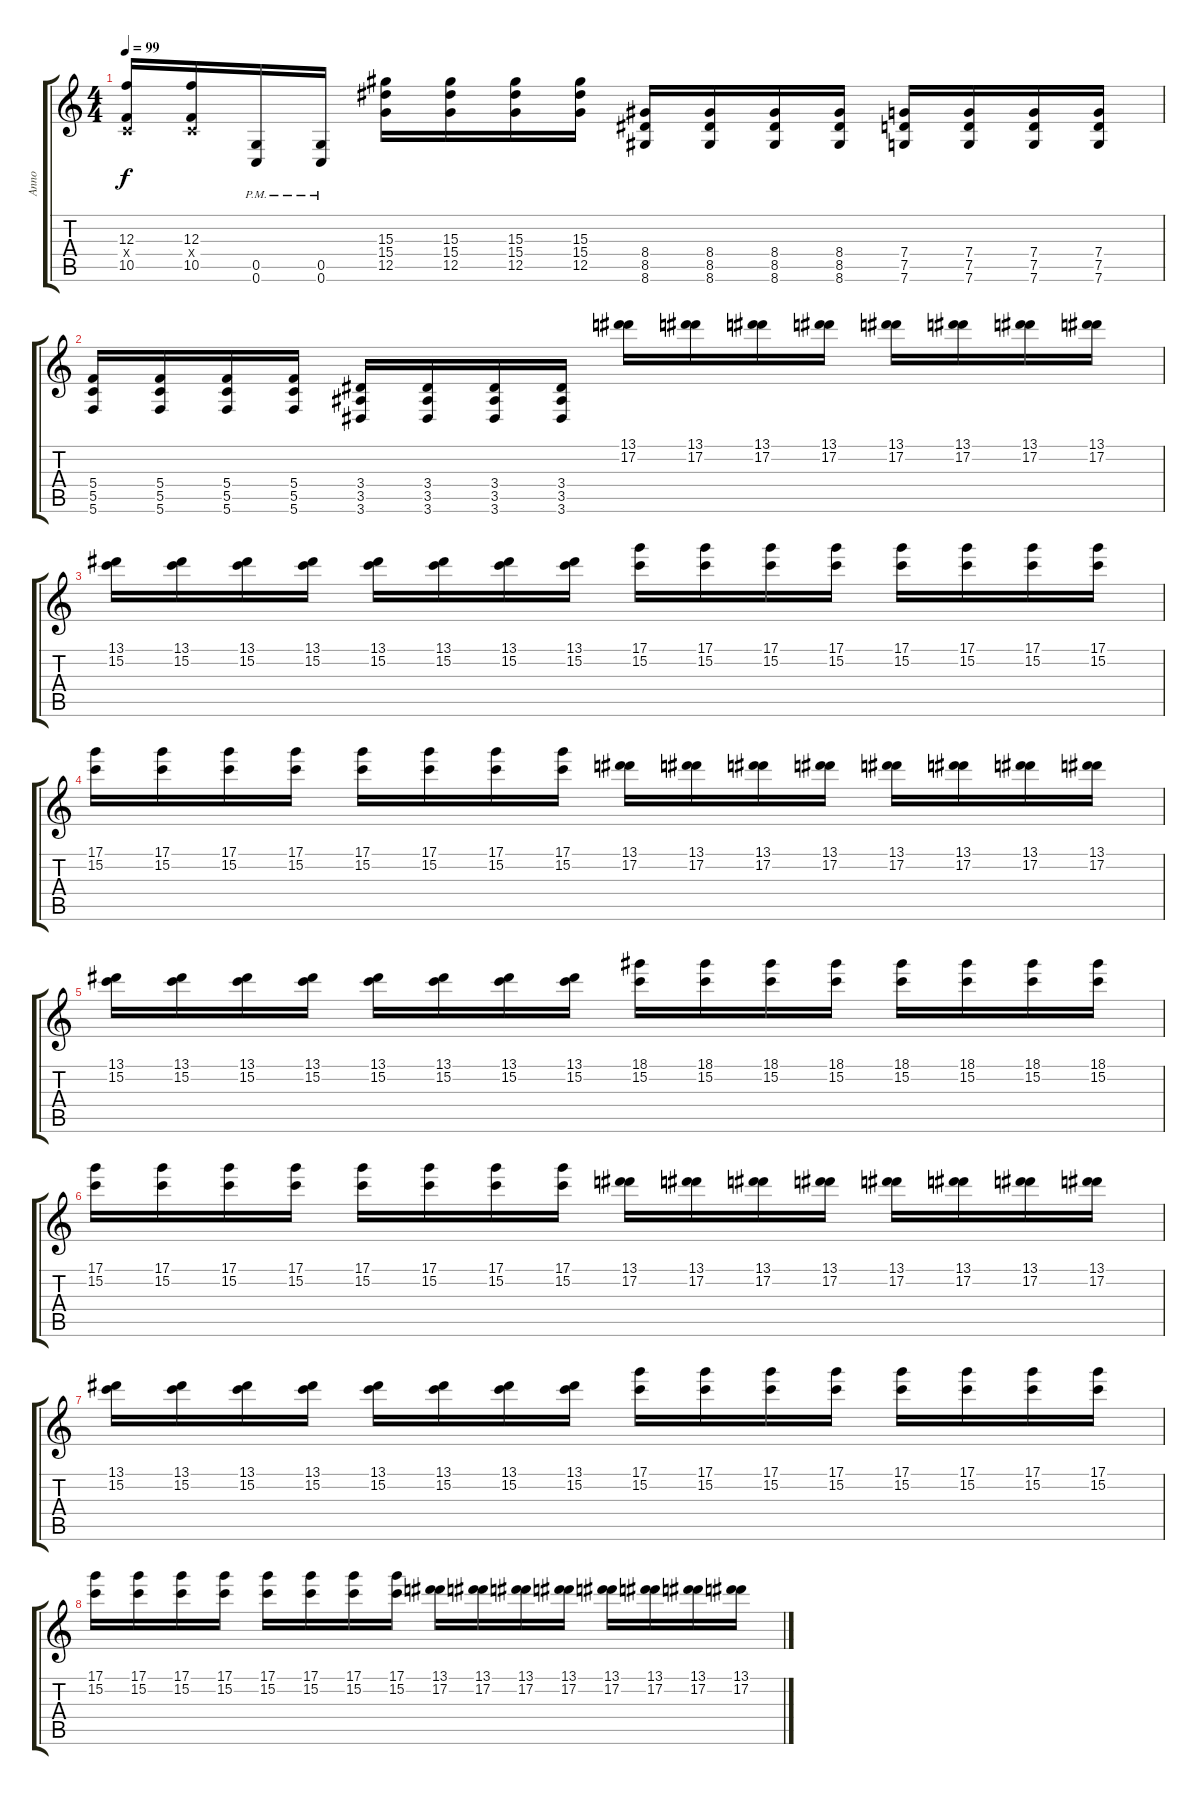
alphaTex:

\track ("Anno" "Anno") {instrument distortionguitar}
\staff {score tabs}
\tuning (D4 A3 F3 C3 G2 C2) {hide}
\ts (4 4)
\tempo 99
\clef g2
\ks c
(12.3 0.4{x} 10.5).16{dy f} (12.3 0.4{x} 10.5).16 (0.5{pm} 0.6{pm}).16 (0.5{pm} 0.6{pm}).16 (15.3 15.4 12.5).16 (15.3 15.4 12.5).16 (15.3 15.4 12.5).16 (15.3 15.4 12.5).16 (8.4 8.5 8.6).16 (8.4 8.5 8.6).16 (8.4 8.5 8.6).16 (8.4 8.5 8.6).16 (7.4 7.5 7.6).16 (7.4 7.5 7.6).16 (7.4 7.5 7.6).16 (7.4 7.5 7.6).16 |
(5.4 5.5 5.6).16 (5.4 5.5 5.6).16 (5.4 5.5 5.6).16 (5.4 5.5 5.6).16 (3.4 3.5 3.6).16 (3.4 3.5 3.6).16 (3.4 3.5 3.6).16 (3.4 3.5 3.6).16 (13.1 17.2).16 (13.1 17.2).16 (13.1 17.2).16 (13.1 17.2).16 (13.1 17.2).16 (13.1 17.2).16 (13.1 17.2).16 (13.1 17.2).16 |
(13.1 15.2).16 (13.1 15.2).16 (13.1 15.2).16 (13.1 15.2).16 (13.1 15.2).16 (13.1 15.2).16 (13.1 15.2).16 (13.1 15.2).16 (17.1 15.2).16 (17.1 15.2).16 (17.1 15.2).16 (17.1 15.2).16 (17.1 15.2).16 (17.1 15.2).16 (17.1 15.2).16 (17.1 15.2).16 |
(17.1 15.2).16 (17.1 15.2).16 (17.1 15.2).16 (17.1 15.2).16 (17.1 15.2).16 (17.1 15.2).16 (17.1 15.2).16 (17.1 15.2).16 (13.1 17.2).16 (13.1 17.2).16 (13.1 17.2).16 (13.1 17.2).16 (13.1 17.2).16 (13.1 17.2).16 (13.1 17.2).16 (13.1 17.2).16 |
(13.1 15.2).16 (13.1 15.2).16 (13.1 15.2).16 (13.1 15.2).16 (13.1 15.2).16 (13.1 15.2).16 (13.1 15.2).16 (13.1 15.2).16 (18.1 15.2).16 (18.1 15.2).16 (18.1 15.2).16 (18.1 15.2).16 (18.1 15.2).16 (18.1 15.2).16 (18.1 15.2).16 (18.1 15.2).16 |
(17.1 15.2).16 (17.1 15.2).16 (17.1 15.2).16 (17.1 15.2).16 (17.1 15.2).16 (17.1 15.2).16 (17.1 15.2).16 (17.1 15.2).16 (13.1 17.2).16 (13.1 17.2).16 (13.1 17.2).16 (13.1 17.2).16 (13.1 17.2).16 (13.1 17.2).16 (13.1 17.2).16 (13.1 17.2).16 |
(13.1 15.2).16 (13.1 15.2).16 (13.1 15.2).16 (13.1 15.2).16 (13.1 15.2).16 (13.1 15.2).16 (13.1 15.2).16 (13.1 15.2).16 (17.1 15.2).16 (17.1 15.2).16 (17.1 15.2).16 (17.1 15.2).16 (17.1 15.2).16 (17.1 15.2).16 (17.1 15.2).16 (17.1 15.2).16 |
(17.1 15.2).16 (17.1 15.2).16 (17.1 15.2).16 (17.1 15.2).16 (17.1 15.2).16 (17.1 15.2).16 (17.1 15.2).16 (17.1 15.2).16 (13.1 17.2).16 (13.1 17.2).16 (13.1 17.2).16 (13.1 17.2).16 (13.1 17.2).16 (13.1 17.2).16 (13.1 17.2).16 (13.1 17.2).16
